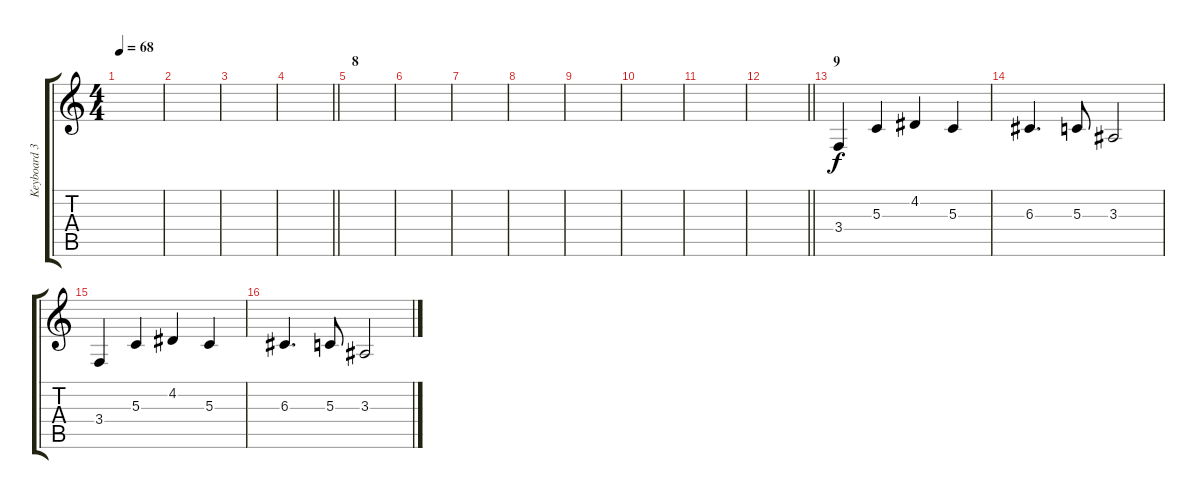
\track ("Keyboard 3" "Keyboard 3") {instrument stringensemble1}
\staff {score tabs}
\tuning (E4 B3 G3 D3 A2 E2) {hide}
\ts (4 4)
\tempo 68
\clef g2
\ks c
|
|
|
\barLineRight lightlight
|
\section ("" "8")
|
|
|
|
|
|
|
\barLineRight lightlight
|
\section ("" "9")
3.4.4 5.3.4 4.2.4 5.3.4 |
6.3.4{d} 5.3.8 3.3.2 |
3.4.4 5.3.4 4.2.4 5.3.4 |
6.3.4{d} 5.3.8 3.3.2
